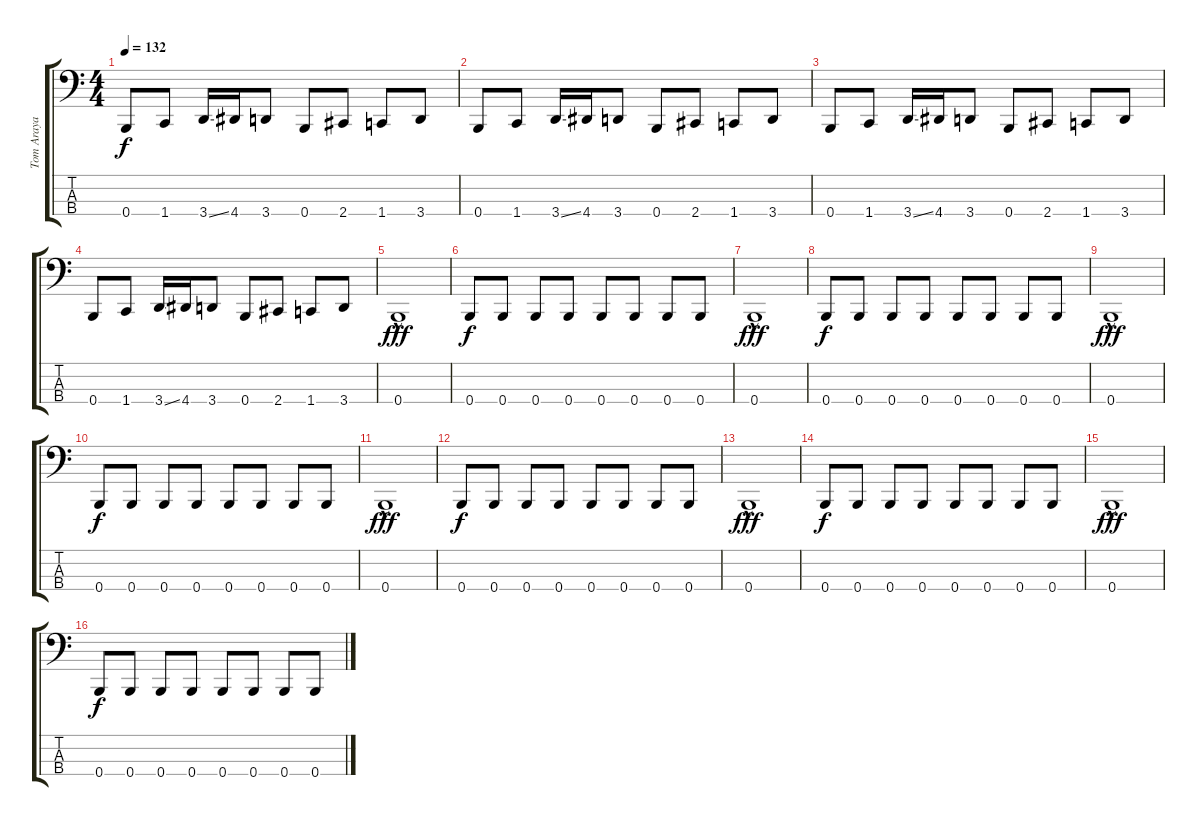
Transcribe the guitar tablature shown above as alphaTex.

\track ("Tom Araya" "Tom Araya") {instrument electricbasspick}
\staff {score tabs}
\tuning (E2 B1 Gb1 B0) {hide}
\ts (4 4)
\tempo 132
\clef f4
\ks c
0.4.8{dy f} 1.4.8 3.4{ss}.16 4.4.16 3.4.8 0.4.8 2.4.8 1.4.8 3.4.8 |
0.4.8 1.4.8 3.4{ss}.16 4.4.16 3.4.8 0.4.8 2.4.8 1.4.8 3.4.8 |
0.4.8 1.4.8 3.4{ss}.16 4.4.16 3.4.8 0.4.8 2.4.8 1.4.8 3.4.8 |
0.4.8 1.4.8 3.4{ss}.16 4.4.16 3.4.8 0.4.8 2.4.8 1.4.8 3.4.8 |
0.4{hac}.1{dy fff} |
0.4.8{dy f} 0.4.8 0.4.8 0.4.8 0.4.8 0.4.8 0.4.8 0.4.8 |
0.4{hac}.1{dy fff} |
0.4.8{dy f} 0.4.8 0.4.8 0.4.8 0.4.8 0.4.8 0.4.8 0.4.8 |
0.4{hac}.1{dy fff} |
0.4.8{dy f} 0.4.8 0.4.8 0.4.8 0.4.8 0.4.8 0.4.8 0.4.8 |
0.4{hac}.1{dy fff} |
0.4.8{dy f} 0.4.8 0.4.8 0.4.8 0.4.8 0.4.8 0.4.8 0.4.8 |
0.4{hac}.1{dy fff} |
0.4.8{dy f} 0.4.8 0.4.8 0.4.8 0.4.8 0.4.8 0.4.8 0.4.8 |
0.4{hac}.1{dy fff} |
0.4.8{dy f} 0.4.8 0.4.8 0.4.8 0.4.8 0.4.8 0.4.8 0.4.8
